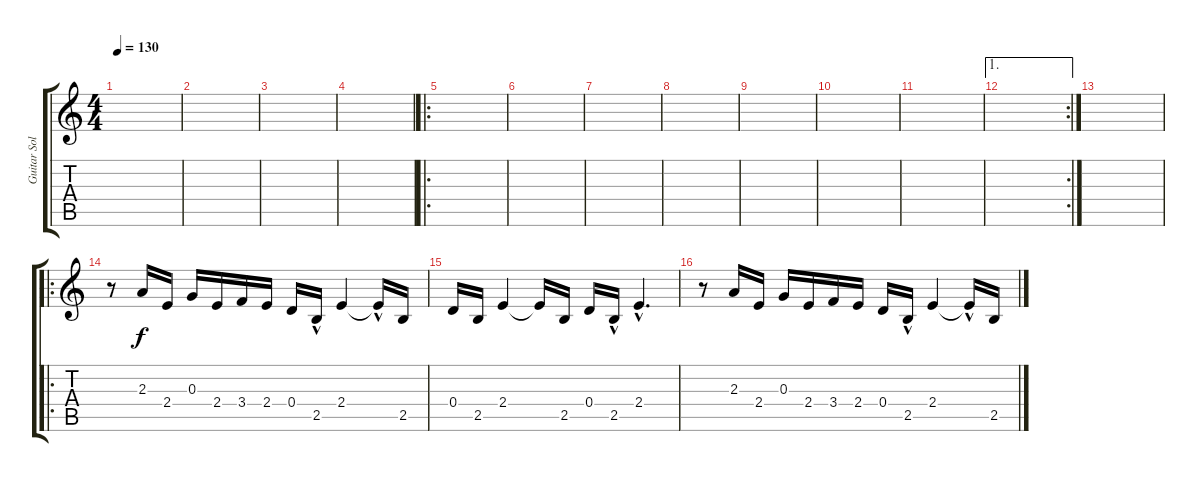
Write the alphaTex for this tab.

\track ("Guitar Solo" "Guitar Sol") {instrument electricguitarclean}
\staff {score tabs}
\tuning (E4 B3 G3 D3 A2 E2) {hide}
\ts (4 4)
\tempo 130
\clef g2
\ks c
|
|
|
|
\ro
|
|
|
|
|
|
|
\ae 1
\rc 2
|
|
\ro
r.8 2.3.16 2.4.16 0.3.16 2.4.16 3.4.16 2.4.16 0.4.16 2.5{hac}.16 2.4.4 2.4{hac t}.16 2.5.16 |
0.4.16 2.5.16 2.4.4 2.4{t}.16 2.5.16 0.4.16 2.5{hac}.16 2.4{hac}.4{d} |
r.8 2.3.16 2.4.16 0.3.16 2.4.16 3.4.16 2.4.16 0.4.16 2.5{hac}.16 2.4.4 2.4{hac t}.16 2.5.16
